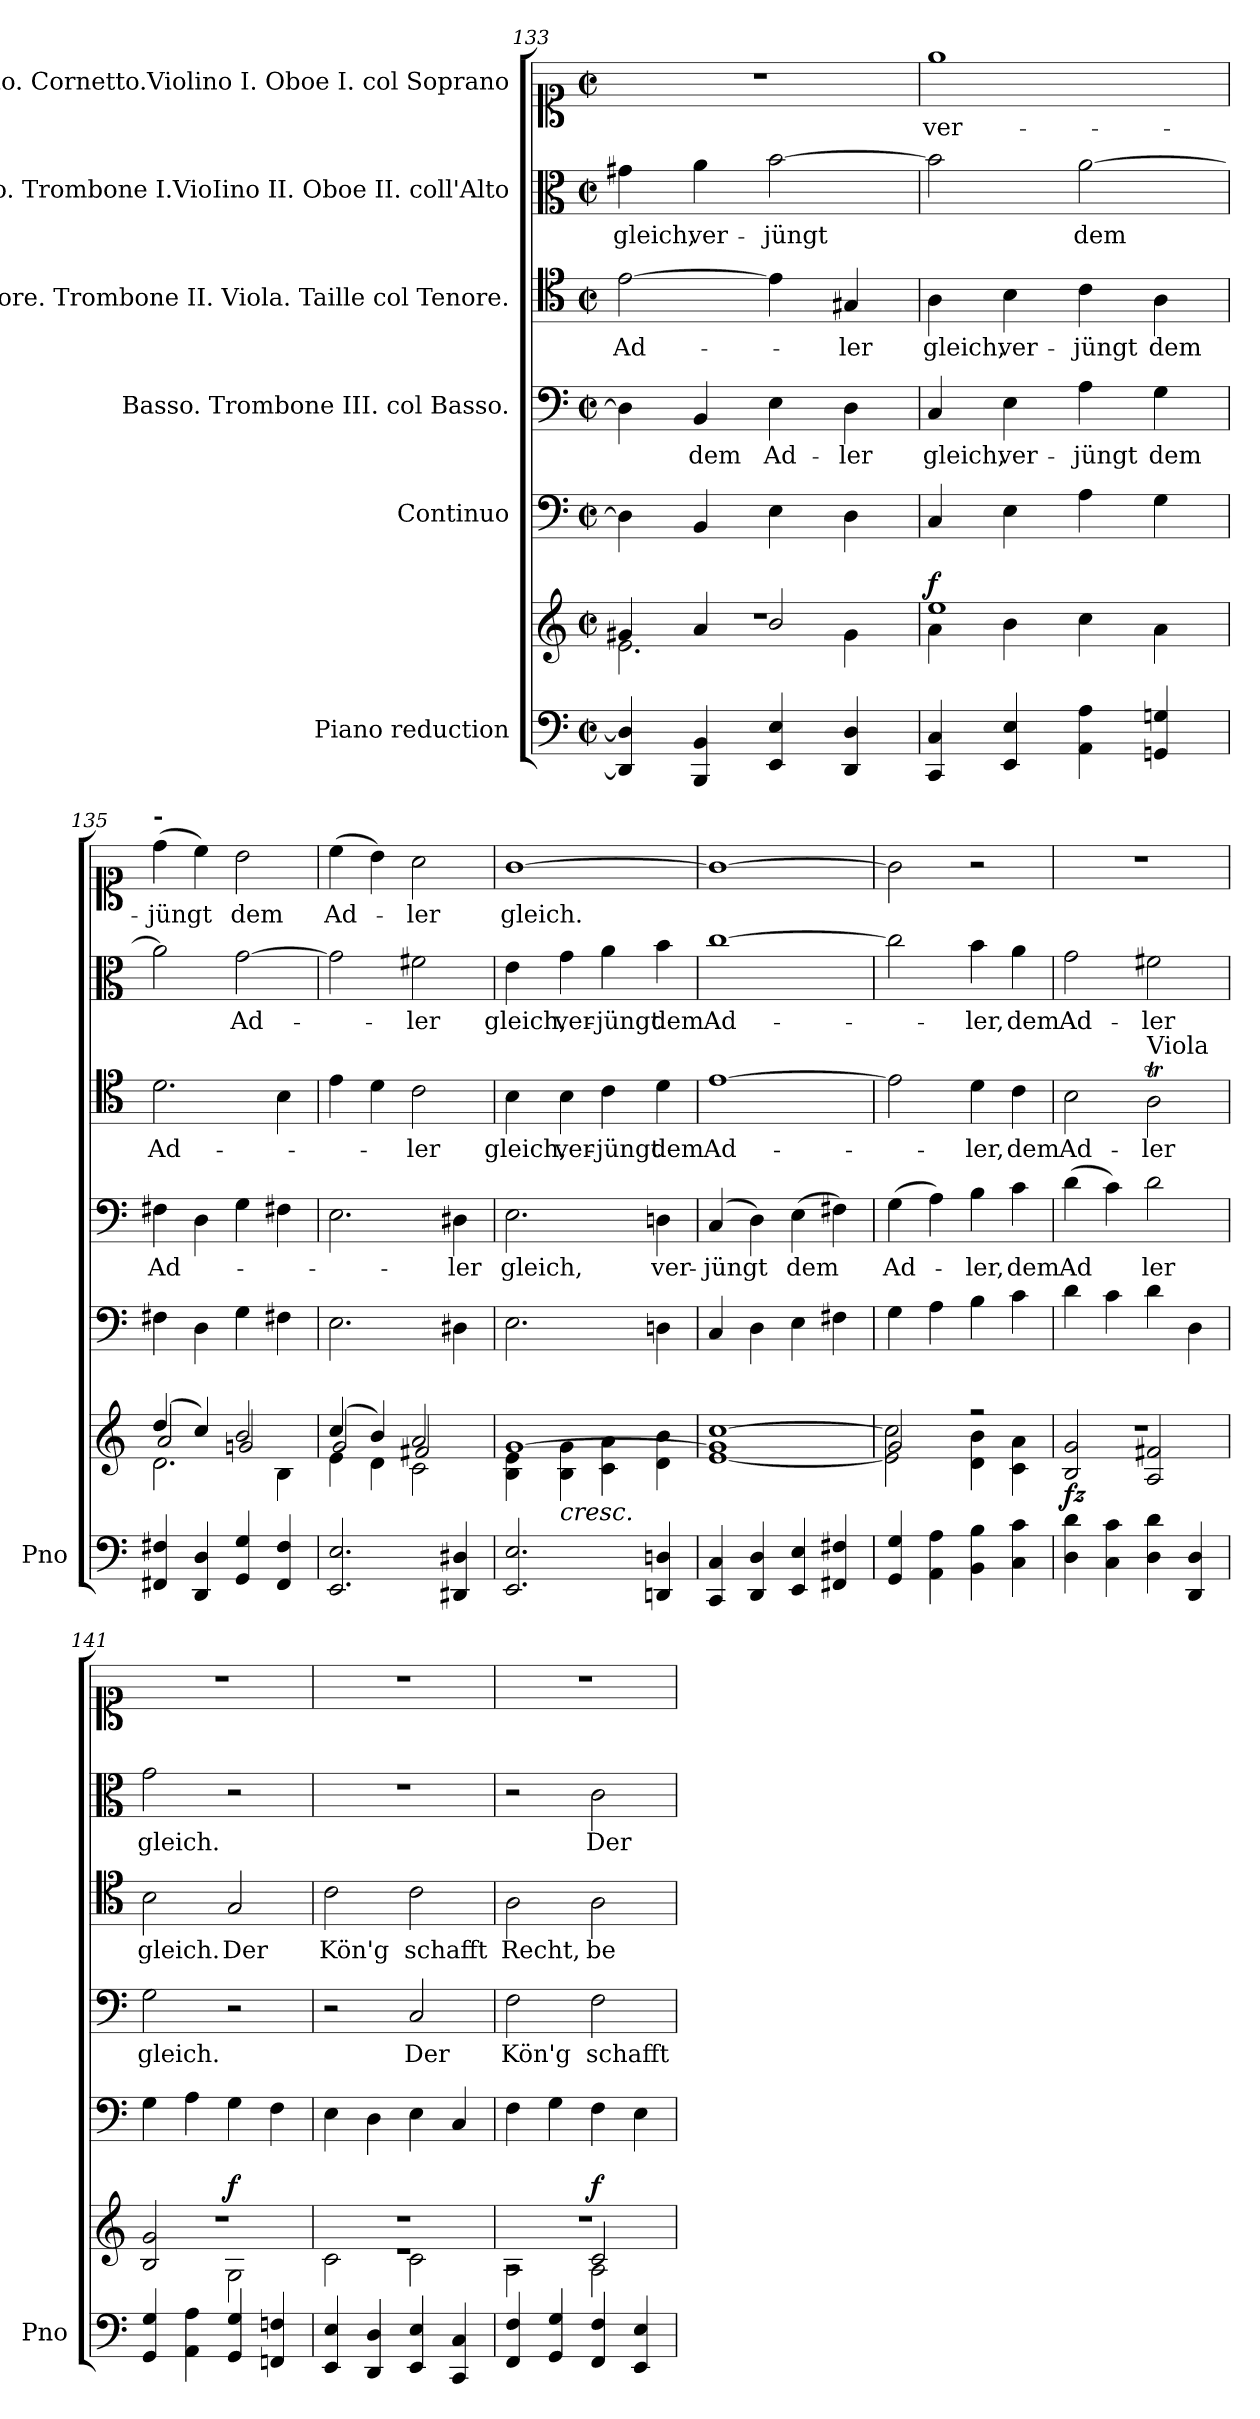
**kern	**kern	**dynam	**kern	**kern	**text	**kern	**text	**kern	**text	**kern	**text
*part6	*part6	*part6	*part5	*part4	*part4	*part3	*part3	*part2	*part2	*part1	*part1
*staff7	*staff6	*staff6/7	*staff5	*staff4	*staff4	*staff3	*staff3	*staff2	*staff2	*staff1	*staff1
*I"Piano reduction	*	*	*I"Continuo	*I"Basso. Trombone III. col Basso.	*	*I"Tenore.  Trombone II. Viola. Taille col Tenore.	*	*I"Alto. Trombone I.VioIino II. Oboe II. coll'Alto	*	*I"Soprano. Cornetto.Violino I. Oboe I. col Soprano	*
*I'Pno	*	*	*	*	*	*	*	*	*	*	*
*clefF4	*clefG2	*	*clefF4	*clefF4	*	*clefC4	*	*clefC3	*	*clefC1	*
*k[]	*k[]	*	*k[]	*k[]	*	*k[]	*	*k[]	*	*k[]	*
*M2/2	*M2/2	*	*M2/2	*M2/2	*	*M2/2	*	*M2/2	*	*M2/2	*
*met(c|)	*met(c|)	*	*met(c|)	*met(c|)	*	*met(c|)	*	*met(c|)	*	*met(c|)	*
=133	=133	=133	=133	=133	=133	=133	=133	=133	=133	=133	=133
*	*^	*	*	*	*	*	*	*	*	*	*
*	*	*^	*	*	*	*	*	*	*	*	*	*
!	!	!	!	!	!	!	!	!	!LO:LY:b	!	!LO:LY:b	!	!
4DD/] 4D/]	1r	2.e\	4g#X/	.	4D\]	4D\]	.	[2e\	Ad-	4g#X\	gleich,	1r	.
!	!	!	!	!	!	!	!LO:LY:b	!	!	!	!LO:LY:b	!	!
4BBB/ 4BB/	.	.	4a/	.	4BB/	4BB/	dem	.	.	4a\	ver-	.	.
!	!	!	!	!	!	!	!LO:LY:b	!	!	!	!LO:LY:b	!	!
4EE/ 4E/	.	.	2b/	.	4E\	4E\	Ad-	4e\]	.	[2b\	-jüngt	.	.
!	!	!	!	!	!	!	!LO:LY:b	!	!LO:LY:b	!	!	!	!
4DD/ 4D/	.	4g#\	.	.	4D\	4D\	-ler	4G#X/	-ler	.	.	.	.
*	*	*v	*v	*	*	*	*	*	*	*	*	*	*
=134	=134	=134	=134	=134	=134	=134	=134	=134	=134	=134	=134	=134
!	!	!	!LO:DY:a	!	!	!LO:LY:b	!	!LO:LY:b	!	!	!	!LO:LY:b
4CC/ 4C/	1ee	4a\	f	4C/	4C/	gleich,	4A\	gleich,	2b\]	.	1ee	ver-
!	!	!	!	!	!	!LO:LY:b	!	!LO:LY:b	!	!	!	!
4EE/ 4E/	.	4b\	.	4E\	4E\	ver-	4B\	ver-	.	.	.	.
!	!	!	!	!	!	!LO:LY:b	!	!LO:LY:b	!	!LO:LY:b	!	!
4AA\ 4A\	.	4cc\	.	4A\	4A\	-jüngt	4c\	-jüngt	[2a\	dem	.	.
!	!	!	!	!	!	!LO:LY:b	!	!LO:LY:b	!	!	!	!
4GGn/ 4Gn/	.	4a\	.	4G\	4G\	dem	4A\	dem	.	.	.	.
=135	=135	=135	=135	=135	=135	=135	=135	=135	=135	=135	=135	=135
*	*	*^	*	*	*	*	*	*	*	*	*	*
!	!	!	!	!	!	!	!	!	!	!	!	!LO:TX:a:B:t=-	!
!	!	!	!	!	!	!	!LO:LY:b	!	!LO:LY:b	!	!	!	!LO:LY:b
4FF#X/ 4F#X/	(>4dd/	2.d\	2a/	.	4F#X\	4F#X\	Ad-	2.d\	Ad-	2a\]	.	(>4dd\	-jüngt
4DD/ 4D/	4cc/)	.	.	.	4D\	4D\	.	.	.	.	.	4cc\)	.
!	!	!	!	!	!	!	!	!	!	!	!LO:LY:b	!	!LO:LY:b
4GG/ 4G/	2b/	.	2gn/	.	4G\	4G\	.	.	.	[2g\	Ad-	2b\	dem
4FF#/ 4F#/	.	4B\	.	.	4F#X\	4F#X\	.	4B\	.	.	.	.	.
=136	=136	=136	=136	=136	=136	=136	=136	=136	=136	=136	=136	=136	=136
!	!	!	!	!	!	!	!	!	!	!	!	!	!LO:LY:b
2.EE/ 2.E/	(>4cc/	4e\	2g/	.	2.E\	2.E\	.	4e\	.	2g\]	.	(>4cc\	Ad-
.	4b/)	4d\	.	.	.	.	.	4d\	.	.	.	4b\)	.
!	!	!	!	!	!	!	!	!	!LO:LY:b	!	!LO:LY:b	!	!LO:LY:b
.	2a/	2c\	2f#X/	.	.	.	.	2c\	ler	2f#X\	ler	2a\	ler
!	!	!	!	!	!	!	!LO:LY:b	!	!	!	!	!	!
4DD#X/ 4D#X/	.	.	.	.	4D#X\	4D#X\	-ler	.	.	.	.	.	.
*	*	*v	*v	*	*	*	*	*	*	*	*	*	*
=137	=137	=137	=137	=137	=137	=137	=137	=137	=137	=137	=137	=137
!	!	!	!	!	!	!LO:LY:b	!	!LO:LY:b	!	!LO:LY:b	!	!LO:LY:b
2.EE/ 2.E/	[1g	4B\ 4e\	.	2.E\	2.E\	gleich,	4B\	gleich,	4e\	gleich,	[1g	gleich.
!	!	!LO:TX:b:i:t=cresc.	!	!	!	!	!	!	!	!	!	!
!	!	!	!	!	!	!	!	!LO:LY:b	!	!LO:LY:b	!	!
.	.	4B\ 4g\	.	.	.	.	4B\	ver-	4g\	ver-	.	.
!	!	!	!	!	!	!	!	!LO:LY:b	!	!LO:LY:b	!	!
.	.	4c\ 4a\	.	.	.	.	4c\	-jüngt	4a\	-jüngt	.	.
!	!	!	!	!	!	!LO:LY:b	!	!LO:LY:b	!	!LO:LY:b	!	!
4DDn/ 4Dn/	.	4d\ 4b\	.	4Dn\	4Dn\	ver-	4d\	dem	4b\	dem	.	.
!!LO:LB:g=z
=138	=138	=138	=138	=138	=138	=138	=138	=138	=138	=138	=138	=138
!	!	!	!	!	!	!LO:LY:b	!	!LO:LY:b	!	!LO:LY:b	!	!
*	*v	*v	*	*	*	*	*	*	*	*	*	*
4CC/ 4C/	[1e 1g] [1cc	.	4C/	(>4C/	-jüngt	[1e	Ad-	[1cc	Ad-	1g_	.
4DD/ 4D/	.	.	4D\	4D\)	.	.	.	.	.	.	.
!	!	!	!	!	!LO:LY:b	!	!	!	!	!	!
4EE/ 4E/	.	.	4E\	(>4E\	dem	.	.	.	.	.	.
4FF#X/ 4F#X/	.	.	4F#X\	4F#X\)	.	.	.	.	.	.	.
=139	=139	=139	=139	=139	=139	=139	=139	=139	=139	=139	=139
*	*^	*	*	*	*	*	*	*	*	*	*
!	!	!	!	!	!	!LO:LY:b	!	!	!	!	!	!
4GG/ 4G/	2g/	2e\] 2cc\]	.	4G\	(>4G\	Ad-	2e\]	.	2cc\]	.	2g\]	.
4AA\ 4A\	.	.	.	4A\	4A\)	.	.	.	.	.	.	.
!	!	!	!	!	!	!LO:LY:b	!	!LO:LY:b	!	!LO:LY:b	!	!
4BB\ 4B\	2r	4d\ 4b\	.	4B\	4B\	ler,	4d\	-ler,	4b\	-ler,	2r	.
!	!	!	!	!	!	!LO:LY:b	!	!LO:LY:b	!	!LO:LY:b	!	!
4C\ 4c\	.	4c\ 4a\	.	4c\	4c\	dem	4c\	dem	4a\	dem	.	.
=140	=140	=140	=140	=140	=140	=140	=140	=140	=140	=140	=140	=140
!	!	!	!LO:DY:b	!	!	!LO:LY:b	!	!LO:LY:b	!	!LO:LY:b	!	!
4D\ 4d\	1r	2B/ 2g/	fz	4d\	(>4d\	Ad	2B\	Ad-	2g\	Ad-	1r	.
4C\ 4c\	.	.	.	4c\	4c\)	.	.	.	.	.	.	.
!	!	!	!	!	!	!	!LO:TX:a:t=Viola	!	!	!	!	!
!	!	!	!	!	!	!LO:LY:b	!	!LO:LY:b	!	!LO:LY:b	!	!
4D\ 4d\	.	2A/ 2f#X/	.	4d\	2d\	ler	2AT\	-ler	2f#X\	-ler	.	.
4DD/ 4D/	.	.	.	4D\	.	.	.	.	.	.	.	.
=141	=141	=141	=141	=141	=141	=141	=141	=141	=141	=141	=141	=141
!	!	!	!	!	!	!LO:LY:b	!	!LO:LY:b	!	!LO:LY:b	!	!
4GG/ 4G/	1r	2B/ 2g/	.	4G\	2G\	gleich.	2B\	gleich.	2g\	gleich.	1r	.
4AA\ 4A\	.	.	.	4A\	.	.	.	.	.	.	.	.
!	!	!	!LO:DY:a	!	!	!	!	!LO:LY:b	!	!	!	!
4GG/ 4G/	.	2G\	f	4G\	2r	.	2G/	Der	2r	.	.	.
4FFn/ 4Fn/	.	.	.	4F\	.	.	.	.	.	.	.	.
=142	=142	=142	=142	=142	=142	=142	=142	=142	=142	=142	=142	=142
*	*	*^	*	*	*	*	*	*	*	*	*	*
!	!	!	!	!	!	!	!	!	!LO:LY:b	!	!	!	!
4EE/ 4E/	1r	2c\	1re	.	4E\	2r	.	2c\	Kön'g	1r	.	1r	.
4DD/ 4D/	.	.	.	.	4D\	.	.	.	.	.	.	.	.
!	!	!	!	!	!	!	!LO:LY:b	!	!LO:LY:b	!	!	!	!
4EE/ 4E/	.	2c\	.	.	4E\	2C/	Der	2c\	schafft	.	.	.	.
4CC/ 4C/	.	.	.	.	4C/	.	.	.	.	.	.	.	.
=143	=143	=143	=143	=143	=143	=143	=143	=143	=143	=143	=143	=143	=143
!	!	!	!	!	!	!	!LO:LY:b	!	!LO:LY:b	!	!	!	!
4FF/ 4F/	1r	2A\	2rA	.	4F\	2F\	Kön'g	2A\	Recht,	2r	.	1r	.
4GG/ 4G/	.	.	.	.	4G\	.	.	.	.	.	.	.	.
!	!	!	!	!LO:DY:a	!	!	!LO:LY:b	!	!LO:LY:b	!	!LO:LY:b	!	!
4FF/ 4F/	.	2A\	2c/	f	4F\	2F\	schafft	2A\	be-	2c\	Der	.	.
4EE/ 4E/	.	.	.	.	4E\	.	.	.	.	.	.	.	.
*	*v	*v	*v	*	*	*	*	*	*	*	*	*	*
=	=	=	=	=	=	=	=	=	=	=	=
*-	*-	*-	*-	*-	*-	*-	*-	*-	*-	*-	*-
